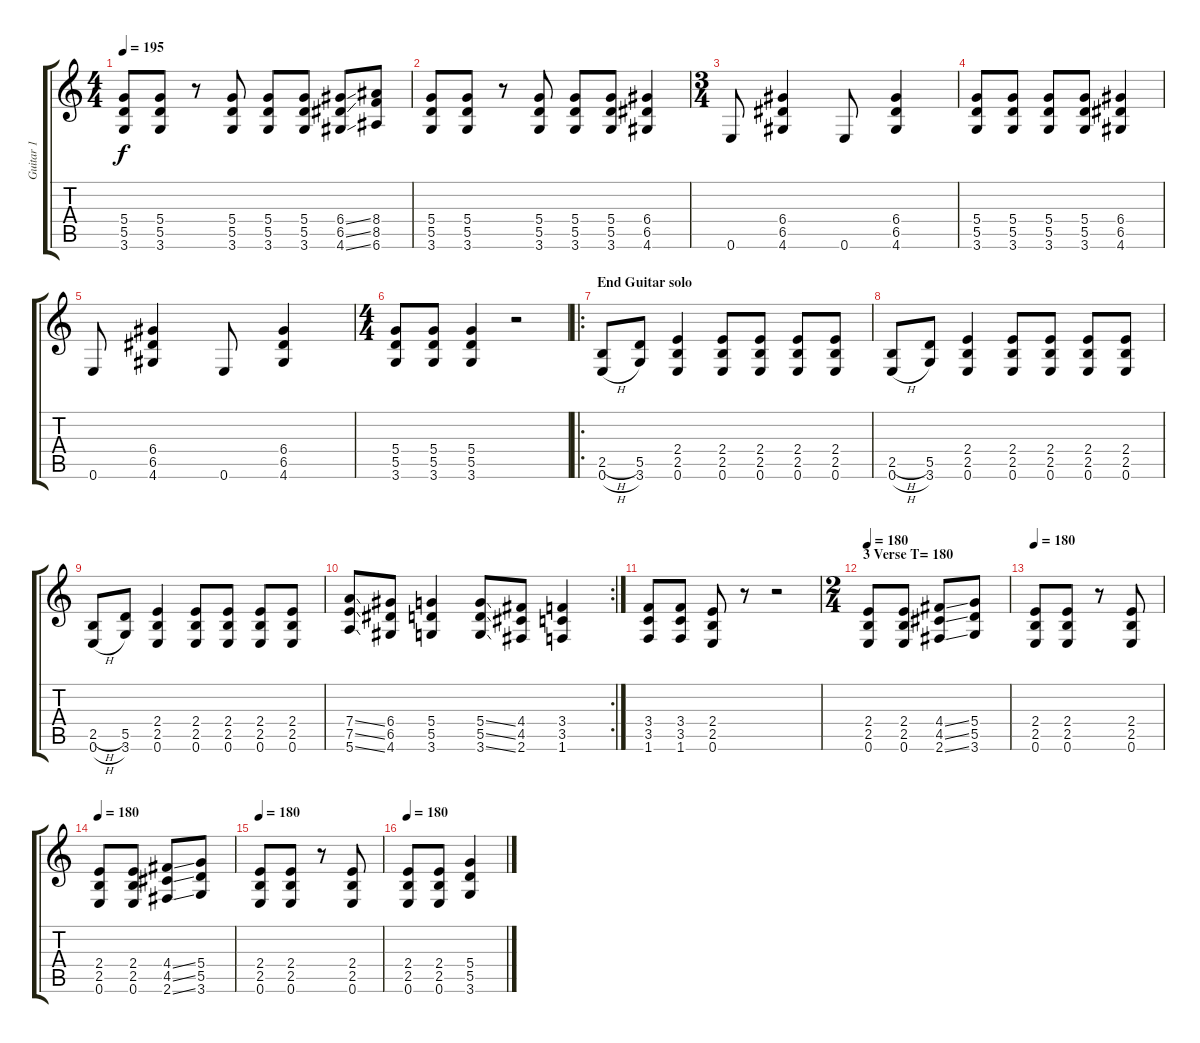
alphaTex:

\track ("Guitar 1" "Guitar 1") {instrument distortionguitar}
\staff {score tabs}
\tuning (E4 B3 G3 D3 A2 E2) {hide}
\ts (4 4)
\tempo 195
\clef g2
\ks c
(5.4 5.5 3.6).8{dy f} (5.4 5.5 3.6).8 r.8 (5.4 5.5 3.6).8 (5.4 5.5 3.6).8 (5.4 5.5 3.6).8 (6.4{ss} 6.5{ss} 4.6{ss}).8 (8.4 8.5 6.6).8 |
(5.4 5.5 3.6).8 (5.4 5.5 3.6).8 r.8 (5.4 5.5 3.6).8 (5.4 5.5 3.6).8 (5.4 5.5 3.6).8 (6.4 6.5 4.6).4 |
\ts (3 4)
0.6.8 (6.4 6.5 4.6).4 0.6.8 (6.4 6.5 4.6).4 |
(5.4 5.5 3.6).8 (5.4 5.5 3.6).8 (5.4 5.5 3.6).8 (5.4 5.5 3.6).8 (6.4 6.5 4.6).4 |
0.6.8 (6.4 6.5 4.6).4 0.6.8 (6.4 6.5 4.6).4 |
\ts (4 4)
(5.4 5.5 3.6).8 (5.4 5.5 3.6).8 (5.4 5.5 3.6).4 r.2 |
\ro
\section ("" "End Guitar solo")
(2.5{h} 0.6{h}).8 (5.5 3.6).8 (2.4 2.5 0.6).4 (2.4 2.5 0.6).8 (2.4 2.5 0.6).8 (2.4 2.5 0.6).8 (2.4 2.5 0.6).8 |
(2.5{h} 0.6{h}).8 (5.5 3.6).8 (2.4 2.5 0.6).4 (2.4 2.5 0.6).8 (2.4 2.5 0.6).8 (2.4 2.5 0.6).8 (2.4 2.5 0.6).8 |
(2.5{h} 0.6{h}).8 (5.5 3.6).8 (2.4 2.5 0.6).4 (2.4 2.5 0.6).8 (2.4 2.5 0.6).8 (2.4 2.5 0.6).8 (2.4 2.5 0.6).8 |
\rc 2
(7.4{ss} 7.5{ss} 5.6{ss}).8 (6.4 6.5 4.6).8 (5.4 5.5 3.6).4 (5.4{ss} 5.5{ss} 3.6{ss}).8 (4.4 4.5 2.6).8 (3.4 3.5 1.6).4 |
(3.4 3.5 1.6).8 (3.4 3.5 1.6).8 (2.4 2.5 0.6).8 r.8 r.2 |
\ts (2 4)
\section ("" "3 Verse T= 180")
\tempo 180
(2.4 2.5 0.6).8 (2.4 2.5 0.6).8 (4.4{ss} 4.5{ss} 2.6{ss}).8 (5.4 5.5 3.6).8 |
\tempo 180
(2.4 2.5 0.6).8 (2.4 2.5 0.6).8 r.8 (2.4 2.5 0.6).8 |
\tempo 180
(2.4 2.5 0.6).8 (2.4 2.5 0.6).8 (4.4{ss} 4.5{ss} 2.6{ss}).8 (5.4 5.5 3.6).8 |
\tempo 180
(2.4 2.5 0.6).8 (2.4 2.5 0.6).8 r.8 (2.4 2.5 0.6).8 |
\tempo 180
(2.4 2.5 0.6).8 (2.4 2.5 0.6).8 (5.4 5.5 3.6).4
